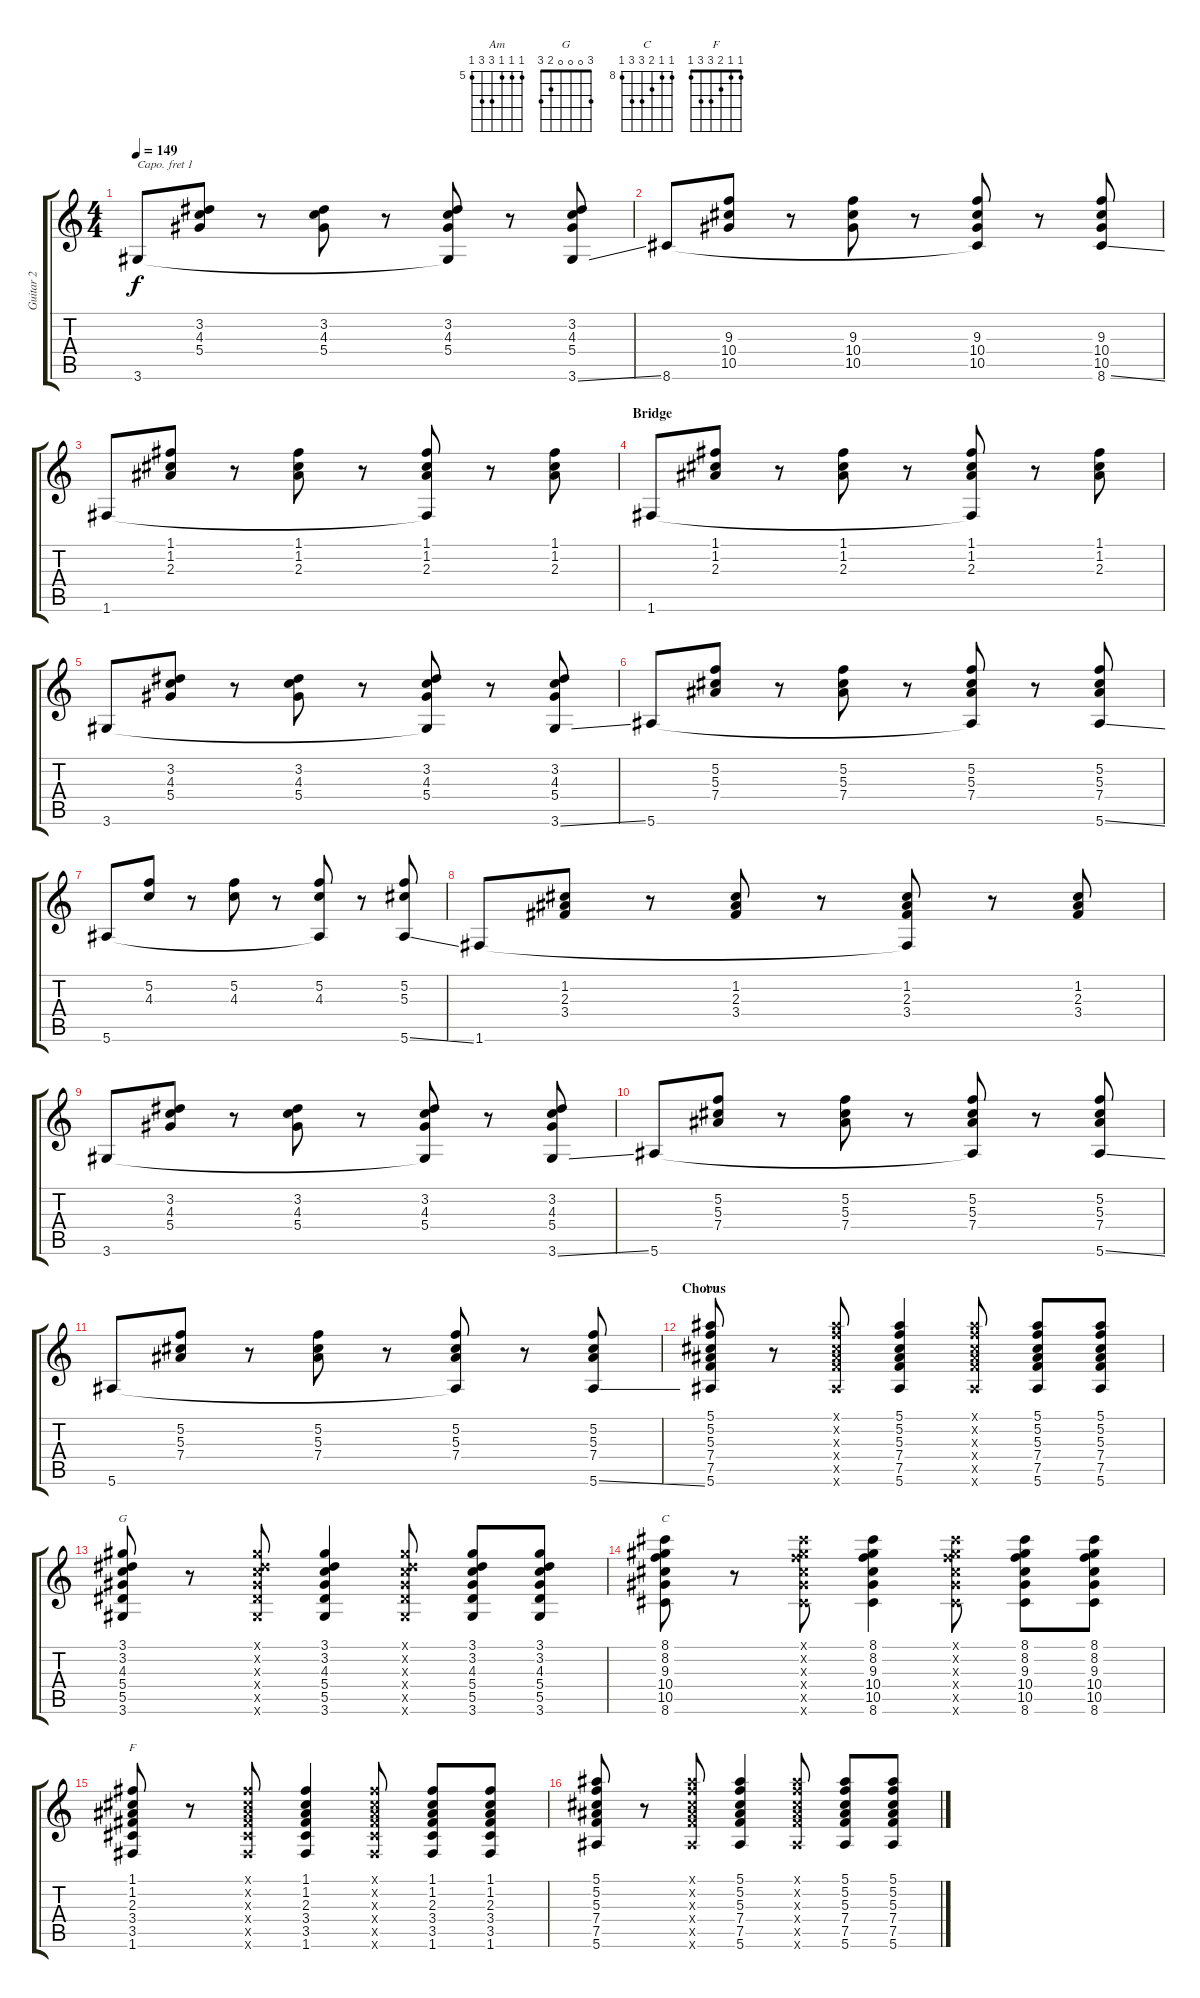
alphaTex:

\track ("Guitar 2" "Guitar 2") {instrument acousticguitarsteel}
\staff {score tabs}
\capo 1
\tuning (E4 B3 G3 D3 A2 E2) {hide}
\chord ("Am" 5 5 5 7 7 5) {firstfret 5}
\chord ("G" 3 0 0 0 2 3)
\chord ("C" 8 8 9 10 10 8) {firstfret 8}
\chord ("F" 1 1 2 3 3 1)
\ts (4 4)
\tempo 149
\clef g2
\ks c
3.6.8{dy f} (3.2 4.3 5.4).8 r.8 (3.2 4.3 5.4).8 r.8 (3.2 4.3 5.4 3.6{t}).8 r.8 (3.2 4.3 5.4 3.6{ss}).8 |
8.6.8 (9.3 10.4 10.5).8 r.8 (9.3 10.4 10.5).8 r.8 (9.3 10.4 10.5 8.6{t}).8 r.8 (9.3 10.4 10.5 8.6{ss}).8 |
1.6.8 (1.1 1.2 2.3).8 r.8 (1.1 1.2 2.3).8 r.8 (1.1 1.2 2.3 1.6{t}).8 r.8 (1.1 1.2 2.3).8 |
\section ("" "Bridge")
1.6.8 (1.1 1.2 2.3).8 r.8 (1.1 1.2 2.3).8 r.8 (1.1 1.2 2.3 1.6{t}).8 r.8 (1.1 1.2 2.3).8 |
3.6.8 (3.2 4.3 5.4).8 r.8 (3.2 4.3 5.4).8 r.8 (3.2 4.3 5.4 3.6{t}).8 r.8 (3.2 4.3 5.4 3.6{ss}).8 |
5.6.8 (5.2 5.3 7.4).8 r.8 (5.2 5.3 7.4).8 r.8 (5.2 5.3 7.4 5.6{t}).8 r.8 (5.2 5.3 7.4 5.6{ss}).8 |
5.6.8 (5.2 4.3).8 r.8 (5.2 4.3).8 r.8 (5.2 4.3 5.6{t}).8 r.8 (5.2 5.3 5.6{ss}).8 |
1.6.8 (1.2 2.3 3.4).8 r.8 (1.2 2.3 3.4).8 r.8 (1.2 2.3 3.4 1.6{t}).8 r.8 (1.2 2.3 3.4).8 |
3.6.8 (3.2 4.3 5.4).8 r.8 (3.2 4.3 5.4).8 r.8 (3.2 4.3 5.4 3.6{t}).8 r.8 (3.2 4.3 5.4 3.6{ss}).8 |
5.6.8 (5.2 5.3 7.4).8 r.8 (5.2 5.3 7.4).8 r.8 (5.2 5.3 7.4 5.6{t}).8 r.8 (5.2 5.3 7.4 5.6{ss}).8 |
5.6.8 (5.2 5.3 7.4).8 r.8 (5.2 5.3 7.4).8 r.8 (5.2 5.3 7.4 5.6{t}).8 r.8 (5.2 5.3 7.4 5.6{ss}).8 |
\section ("" "Chorus")
(5.1 5.2 5.3 7.4 7.5 5.6).8{ch "Am"} r.8 (5.1{x} 5.2{x} 5.3{x} 7.4{x} 7.5{x} 5.6{x}).8 (5.1 5.2 5.3 7.4 7.5 5.6).4 (5.1{x} 5.2{x} 5.3{x} 7.4{x} 7.5{x} 5.6{x}).8 (5.1 5.2 5.3 7.4 7.5 5.6).8 (5.1 5.2 5.3 7.4 7.5 5.6).8 |
(3.1 3.2 4.3 5.4 5.5 3.6).8{ch "G"} r.8 (3.1{x} 3.2{x} 4.3{x} 5.4{x} 5.5{x} 3.6{x}).8 (3.1 3.2 4.3 5.4 5.5 3.6).4 (3.1{x} 3.2{x} 4.3{x} 5.4{x} 5.5{x} 3.6{x}).8 (3.1 3.2 4.3 5.4 5.5 3.6).8 (3.1 3.2 4.3 5.4 5.5 3.6).8 |
(8.1 8.2 9.3 10.4 10.5 8.6).8{ch "C"} r.8 (8.1{x} 8.2{x} 9.3{x} 10.4{x} 10.5{x} 8.6{x}).8 (8.1 8.2 9.3 10.4 10.5 8.6).4 (8.1{x} 8.2{x} 9.3{x} 10.4{x} 10.5{x} 8.6{x}).8 (8.1 8.2 9.3 10.4 10.5 8.6).8 (8.1 8.2 9.3 10.4 10.5 8.6).8 |
(1.1 1.2 2.3 3.4 3.5 1.6).8{ch "F"} r.8 (1.1{x} 1.2{x} 2.3{x} 3.4{x} 3.5{x} 1.6{x}).8 (1.1 1.2 2.3 3.4 3.5 1.6).4 (1.1{x} 1.2{x} 2.3{x} 3.4{x} 3.5{x} 1.6{x}).8 (1.1 1.2 2.3 3.4 3.5 1.6).8 (1.1 1.2 2.3 3.4 3.5 1.6).8 |
(5.1 5.2 5.3 7.4 7.5 5.6).8 r.8 (5.1{x} 5.2{x} 5.3{x} 7.4{x} 7.5{x} 5.6{x}).8 (5.1 5.2 5.3 7.4 7.5 5.6).4 (5.1{x} 5.2{x} 5.3{x} 7.4{x} 7.5{x} 5.6{x}).8 (5.1 5.2 5.3 7.4 7.5 5.6).8 (5.1 5.2 5.3 7.4 7.5 5.6).8
